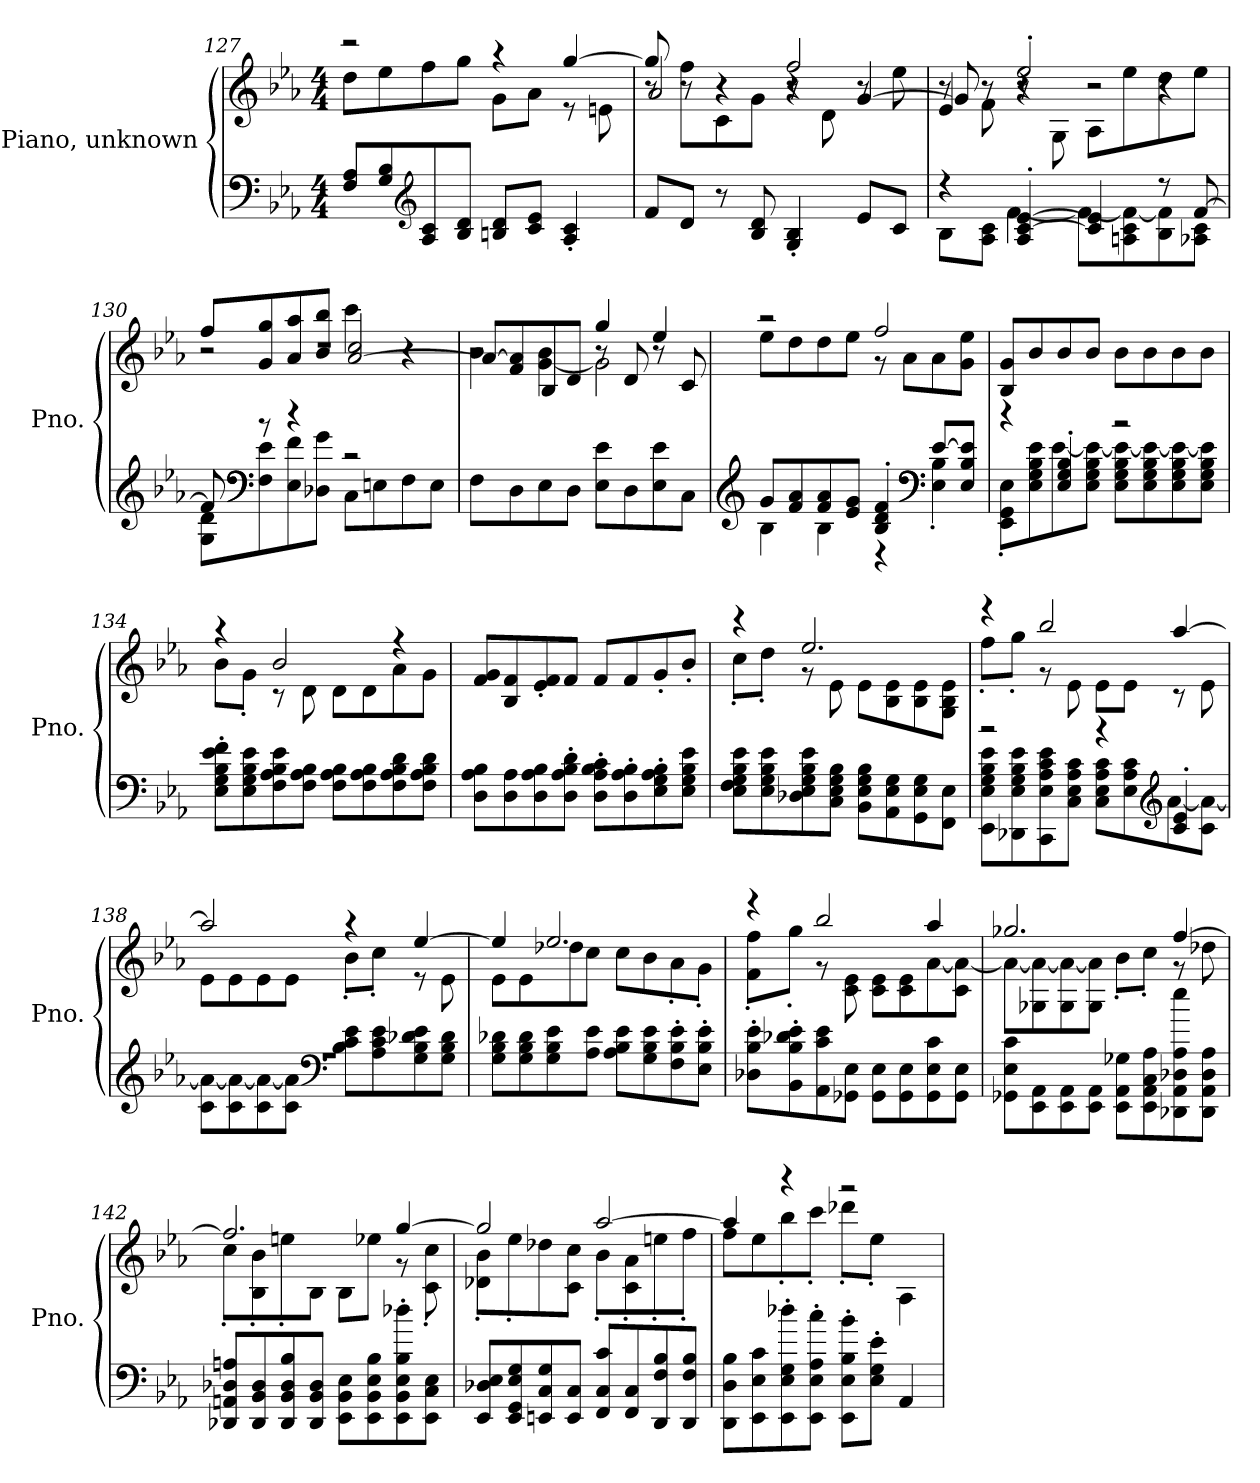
**kern	**kern
*part1	*part1
*staff2	*staff1
*I"Piano, unknown	*
*I'Pno.	*
*clefF4	*clefG2
*k[b-e-a-]	*k[b-e-a-]
*M4/4	*M4/4
=127	=127
*	*^
8F/ 8A-/L	2r	8dd\L
8G/ 8B-/	.	8ee-\
*clefG2	*	*
8A-/ 8c/	.	8ff\
8B-/ 8d/J	.	8gg\J
8Bn/ 8d/L	4r	8g\L
8c/ 8e-/J	.	8a-\J
4A-/' 4c/'	[4gg/	8r
.	.	8en\
=128	=128	=128
*	*	*^
8f/L	8gg/]	8r	2a-/
8d/J	8r	8ff\L	.
8r	4r	8c\	.
8B-/ 8d/	.	8g\J	.
4G/' 4B-/'	2ff/	8r	4r
.	.	8d\	.
8e-/L	.	8r	[4g/
8c/J	.	8ee-\	.
!!LO:LB:g=z	!!	!!
=129	=129	=129	=129
*^	*	*	*
4r	8B-\L	4e-/	8r	8g/]
.	8A-\ 8c\J	.	8f\	8r
4A-/' [4c/' [4e-/'	[4f\	2ee-'/	8r	4r
.	.	.	8G\	.
4c/] 4e-/]	8f\L_	.	8A-\L	2r
.	8An\ 8c\ 8f\_	.	8ee-\	.
8r	8B-\ 8f\]	4r	8dd\	.
[8f/	8A-X\ 8c\J	.	8ee-\J	.
=130	=130	=130	=130	=130
8f/]	8G\ 8d\L	1r	2r	8ff/L
*clefF4	*	*	*	*
8r	8F\ 8e-\	.	.	8g/ 8gg/
4r	8E-\ 8f\	.	.	8a-/ 8aa-/
.	8D-X\ 8g\J	.	.	8b-/ 8bb-/J
2r	8C\L	.	4ccc\	[2a-/ 2cc/
.	8En\	.	.	.
.	8F\	.	4r	.
.	8E\J	.	.	.
*v	*v	*	*	*
=131	=131	=131	=131
8F\L	2r	4b-\	8a-/L_
8D\	.	.	8f/ 8a-/]
8E-\	.	[4g\ 4b-\	8B-/
8D\J	.	.	8d/J
8E-\ 8e-\L	4gg/	2g\]	8r
8D\	.	.	8d/
8E-\ 8e-\	4ee-/	.	8r
8C\J	.	.	8c/
*	*v	*v	*v
!!LO:LB:g=z
=132	=132
*clefG2	*
*^	*^
8g/L	4B-\	2r	8ee-\L
8f/ 8a-/	.	.	8dd\
8f/ 8a-/	4B-\	.	8dd\
8e-/ 8g/J	.	.	8ee-\J
4B-/' 4d/' 4f/'	4r	2ff/	8r
.	.	.	8a-\L
*clefF4	*	*	*
[8e-/L	4E-\' 4B-\'	.	8a-\
8E-/ 8B-/ 8e-/]J	.	.	8g\ 8ee-\J
*	*	*v	*v
=133	=133	=133
4r	8EE-\' 8GG\' 8E-\'L	8B-/ 8g/L
.	8E-\ 8G\ 8B-\ 8e-\	8b-/
4E-/' 4G/' 4B-/'	[8e-\	8b-/
.	8E-\ 8G\ 8B-\ 8e-\_J	8b-/J
2r	8E-\ 8G\ 8B-\ 8e-\_L	8b-\L
.	8E-\ 8G\ 8B-\ 8e-\_	8b-\
.	8E-\ 8G\ 8B-\ 8e-\_	8b-\
.	8E-\ 8G\ 8B-\ 8e-\]J	8b-\J
*v	*v	*
=134	=134
*	*^
8E-\' 8G\' 8B-\' 8e-\' 8f\'L	4r	8b-\L
8E-\ 8G\ 8B-\ 8e-\	.	8g'\J
8F\ 8A-\ 8B-\ 8e-\	2b-/	8r
8F\ 8A-\ 8B-\J	.	8d\
8F\ 8A-\ 8B-\L	.	8d\L
8F\ 8A-\ 8B-\	.	8d\
8F\ 8A-\ 8B-\ 8d\	4r	8a-\
8F\ 8A-\ 8B-\ 8d\J	.	8g\J
*	*v	*v
!!LO:LB:g=z
=135	=135
8D\ 8A-\ 8B-\L	8f/ 8g/L
8D\ 8A-\	8B-/ 8f/
8D\ 8A-\ 8B-\	8e-/' 8f/'
8D\' 8A-\' 8B-\' 8d\'J	8f/J
8D\' 8A-\' 8B-\' 8c\'L	8f/L
8D\' 8A-\' 8B-\'	8f/
8E-\' 8G\' 8A-\' 8B-\'	8g'/
8E-\ 8G\ 8B-\ 8e-\J	8b-'/J
=136	=136
*	*^
8E-\ 8F\ 8G\ 8B-\ 8e-\L	4r	8cc'\L
8E-\ 8G\ 8B-\ 8e-\	.	8dd'\J
8D-X\ 8E-\ 8G\ 8B-\ 8e-\	2.ee-/	8r
8C\ 8E-\ 8G\ 8B-\J	.	8e-\
8BB-\ 8E-\ 8G\ 8B-\L	.	8e-\L
8AA-\ 8E-\ 8G\	.	8B-\ 8e-\
8GG\ 8E-\ 8G\	.	8B-\ 8e-\
8FF\ 8E-\J	.	8G\ 8B-\ 8e-\J
=137	=137	=137
*^	*	*
2r	8EE-\ 8E-\ 8G\ 8B-\ 8e-\L	4r	8ff'\L
.	8DD-X\ 8E-\ 8G\ 8B-\ 8e-\	.	8gg'\J
.	8CC\ 8E-\ 8A-\ 8c\ 8e-\	2bb-/	8r
.	8C\ 8E-\ 8A-\ 8c\J	.	8e-\
4r	8C\ 8E-\ 8A-\ 8c\L	.	8e-\L
.	8E-\ 8A-\ 8c\	.	8e-\J
*clefG2	*	*	*
4c/' 4e-/'	[8a-\	[4aa-/	8r
.	8c\ 8a-\_J	.	8e-\
!!LO:PB:g=z	!!
=138	=138	=138	=138
1r	8c\ 8a-\_L	2aa-/]	8e-\L
.	8c\ 8a-\_	.	8e-\
.	8c\ 8a-\_	.	8e-\
.	8c\ 8a-\]J	.	8e-\J
*clefF4	*	*	*
.	8B-\ 8c\ 8e-\L	4r	8b-'\L
.	8A-\ 8c\ 8e-\	.	8cc'\J
.	8G\ 8B-\ 8d-X\ 8e-\	[4ee-/	8r
.	8G\ 8B-\ 8d-\J	.	8e-\
*v	*v	*	*
=139	=139	=139
8G\ 8B-\ 8d-X\L	4ee-/]	8e-\L
8G\ 8B-\ 8d-\	.	8e-\
8G\ 8B-\ 8e-\	2.ee-/	8dd-X\
8A-\ 8e-\J	.	8cc\J
8A-\ 8B-\ 8e-\L	.	8cc\L
8G\ 8B-\ 8e-\	.	8b-\
8F\' 8B-\' 8e-\'	.	8a-'\
8E-\' 8B-\' 8e-\'J	.	8g'\J
=140	=140	=140
8D-X\' 8B-\' 8e-\'L	4r	8f\' 8ff\'L
8BB-\' 8B-\' 8d-X\' 8e-\'	.	8gg'\J
8AA-\ 8c\ 8e-\	2bb-/	8r
8GG-X\ 8E-\J	.	8c\ 8e-\
8GG-\ 8E-\L	.	8c\ 8e-\L
8GG-\ 8E-\	.	8c\ 8e-\
8GG-\ 8E-\ 8c\	4aa-/	[8a-\
8GG-\ 8E-\J	.	8c\ 8a-\_J
!!LO:LB:g=z	!!
=141	=141	=141
8GG-X\ 8E-\ 8c\L	2.gg-X/	8a-\L_
8EE-\ 8AA-\	.	8G-X\ 8a-\_
8EE-\ 8AA-\	.	8G-\ 8a-\_
8EE-\ 8AA-\J	.	8G-\ 8a-\]J
8EE-\ 8AA-\ 8G-X\L	.	8b-'\L
8EE-\ 8AA-\ 8C\ 8A-\	.	8cc'\J
8DD-X\ 8AA-\ 8D-X\ 8A-\ 8ee-\	[4ff/	8r
8DD-\ 8AA-\ 8D-\ 8A-\J	.	8dd-X\
=142	=142	=142
8DD-X/ 8AAn/ 8D-X/ 8An/L	2.ff/]	8cc'\L
8DD-/ 8BB-/ 8D-/	.	8B-\' 8b-\'
8DD-/ 8BB-/ 8D-/ 8B-/	.	8een'\
8DD-/ 8BB-/ 8D-/J	.	8B-\J
8EE-\ 8BB-\ 8E-\L	.	8B-\L
8EE-\ 8BB-\ 8E-\ 8B-\	.	8ee-X\J
8EE-\' 8BB-\' 8E-\' 8B-\' 8dd-X\'	[4gg/	8r
8EE-\ 8C\ 8E-\J	.	8c\' 8cc\'
=143	=143	=143
8EE-/ 8D-X/ 8E-/L	2gg/]	8d-X\' 8b-\'L
8EE-/ 8GG/ 8E-/ 8G/	.	8ee-'\
8EEn/ 8C/ 8G/	.	8dd-X\
8EE/ 8C/J	.	8c\ 8cc\J
8FF/ 8C/ 8c/L	[2aa-/	8b-'\L
8FF/ 8C/	.	8c\' 8a-\'
8DD/ 8F/ 8B-/	.	8een'\
8DD/ 8F/ 8B-/J	.	8ff'\J
!!LO:LB:g=z	!!
=144	=144	=144
8DD\ 8D\ 8B-\L	4aa-/]	8ff\L
8EE-\ 8E-\ 8c\	.	8ee-\
8EE-\' 8E-\' 8G\' 8dd-X\'	4r	8bb-'\
8EE-\' 8E-\' 8A-\' 8cc\'J	.	8ccc'\J
8EE-\' 8E-\' 8B-\' 8b-\'L	2r	8ddd-X'\L
8E-\' 8G\' 8e-\'J	.	8ee-'\J
4AA-/	.	4A-\
*	*v	*v
=	=
*-	*-
